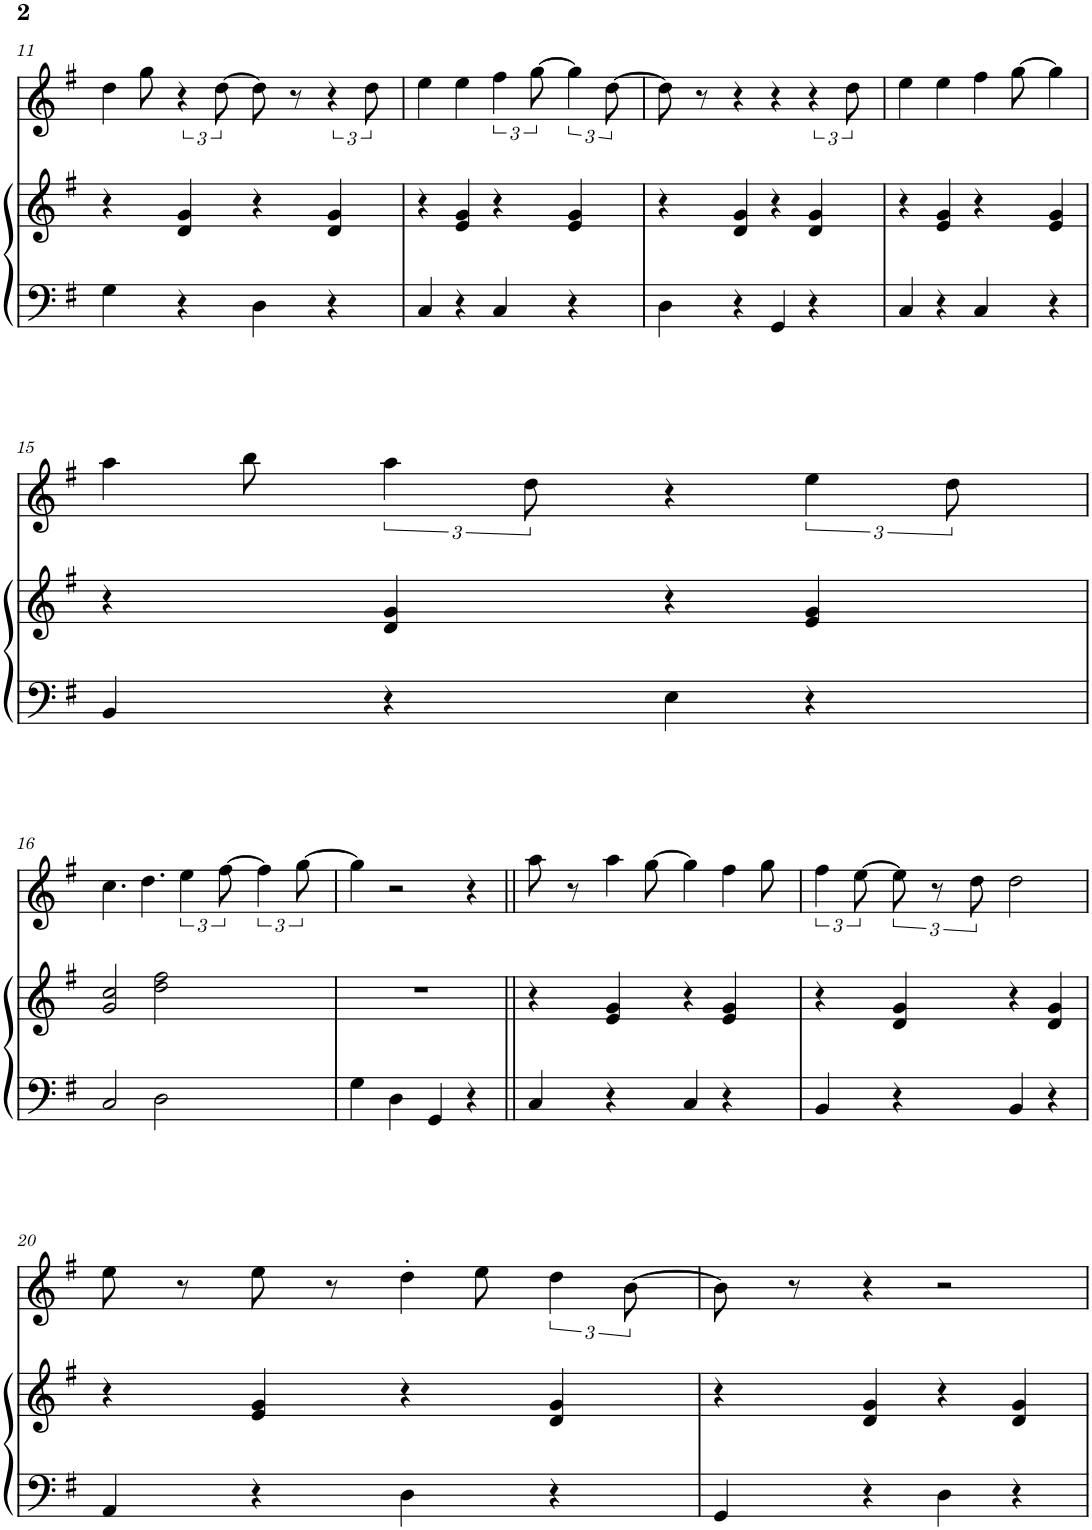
**kern	**kern	**kern
*part2	*part2	*part1
*staff3	*staff2	*staff1
*I"Piano	*	*I"Voice
*I'Pno	*	*I'V
!!LO:PB:g=z
*clefF4	*clefG2	*clefG2
*k[f#]	*k[f#]	*k[f#]
*M4/4	*M4/4	*M4/4
=11	=11	=11
4G\	4r	4dd\
8ryy	8ryy	8gg\
4r	4d/ 4g/	6r
.	.	[>12dd\
4D\	4r	8dd\]
.	.	8r
8r	[8d/ [8g/	8r
8ryy	8ryy	24ryy
.	.	12dd\
=12	=12	=12
4C/	4r	4ee\
8r	8d/] 8g/]	24r
.	.	4ee\
4r	4e/ 4g/	.
.	.	6ff#\
4C/	4r	.
.	.	[>4gg\
4r	4e/ 4g/	.
.	.	[>12dd\
.	.	12ryy
=13	=13	=13
4D\	4r	8dd\]
.	.	8r
4r	4d/ 4g/	4r
4GG/	4r	4r
4r	4d/ 4g/	6r
.	.	12dd\
=14	=14	=14
4C/	4r	4ee\
4r	4e/ 4g/	4ee\
4C/	4r	4ff#\
8ryy	8ryy	[>8gg\L
8r	[8e/ [8g/	8gg\J_
!!LO:LB:g=z
=15	=15	=15
4BB/	4r	4aa\
8r	8e/] 8g/]	8gg\]
8ryy	8ryy	8bb\
4r	4d/ 4g/	6aa\
.	.	12dd\
4E\	4r	4r
8r	[8e/ [8g/	[8ee\
12ryy	12ryy	12dd\
!!LO:LB:g=z
=16	=16	=16
2C/	2g/ 2cc/	4.cc\
.	.	24ee\]
.	.	4.dd\
8r	8e/] 8g/]	.
2D\	2dd\ 2ff#\	.
.	.	6ee\
.	.	[>4ff#\
4ryy	4ryy	.
.	.	[>12gg\
.	.	12ryy
=17	=17	=17
4G\	1r	4gg\]
4D\	.	2r
4GG/	.	.
4r	.	4r
=18||	=18||	=18||
4C/	4r	8aa\
.	.	8r
4r	4e/ 4g/	4aa\
8ryy	8ryy	[>8gg\
4C/	4r	4gg\]
8r	[8e/ [8g/	[8ff#\
8ryy	8ryy	8ryy
8ryy	8ryy	8gg\
=19	=19	=19
4BB/	4r	6ff#\
.	.	8ff#\]
8r	8e/] 8g/]	.
.	.	[>12ee\
4r	4d/ 4g/	12ee\]
.	.	12r
.	.	12dd\
4BB/	4r	2dd\
4r	4d/ 4g/	.
!!LO:LB:g=z
=20	=20	=20
4AA/	4r	8ee\
.	.	8r
4r	4e/ 4g/	8ee\
.	.	8r
4D\	4r	4dd'\
8ryy	8ryy	8ee\
8r	[8d/ [8g/	[8dd\
8ryy	8ryy	24ryy
.	.	[>12b\
=21	=21	=21
4GG/	4r	8b\]
.	.	24dd\]
.	.	8r
8r	8d/] 8g/]	.
.	.	4r
4r	4d/ 4g/	.
.	.	2r
4D\	4r	.
4r	4d/ 4g/	.
.	.	12ryy
=	=	=
*-	*-	*-
